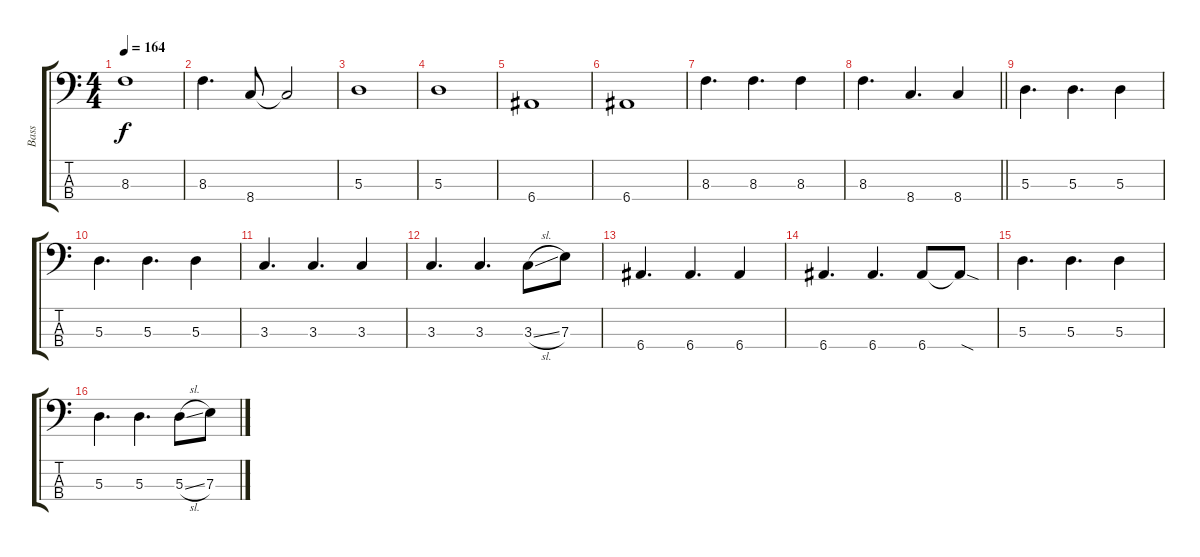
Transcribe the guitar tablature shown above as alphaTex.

\track ("Bass" "Bass") {instrument electricbassfinger}
\staff {score tabs}
\tuning (G2 D2 A1 E1) {hide}
\ts (4 4)
\tempo 164
\clef f4
\ks c
8.3.1{dy f} |
8.3.4{d} 8.4.8 8.4{t}.2 |
5.3.1 |
5.3.1 |
6.4.1 |
6.4.1 |
8.3.4{d} 8.3.4{d} 8.3.4 |
\barLineRight lightlight
8.3.4{d} 8.4.4{d} 8.4.4 |
\section ("" "")
5.3.4{d} 5.3.4{d} 5.3.4 |
5.3.4{d} 5.3.4{d} 5.3.4 |
3.3.4{d} 3.3.4{d} 3.3.4 |
3.3.4{d} 3.3.4{d} 3.3{sl}.8 7.3.8 |
6.4.4{d} 6.4.4{d} 6.4.4 |
6.4.4{d} 6.4.4{d} 6.4.8 6.4{sod t}.8 |
5.3.4{d} 5.3.4{d} 5.3.4 |
5.3.4{d} 5.3.4{d} 5.3{sl}.8 7.3.8
